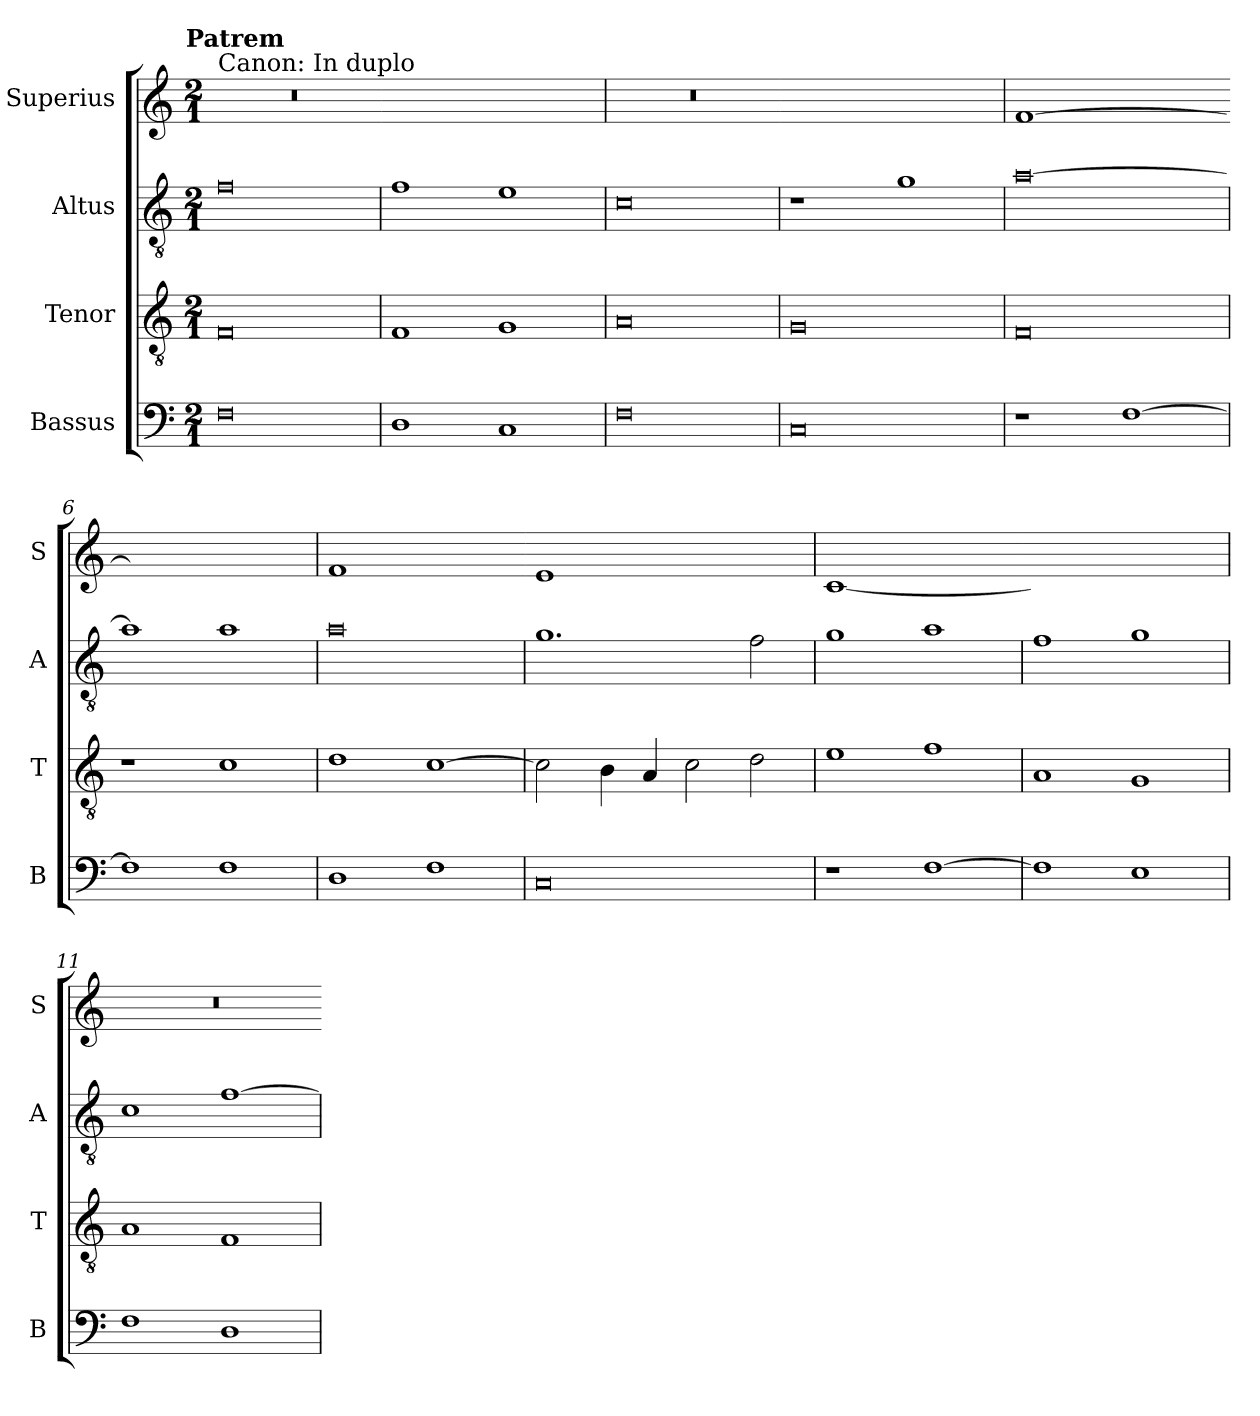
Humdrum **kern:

**kern	**kern	**kern	**kern
*part4	*part3	*part2	*part1
*staff4	*staff3	*staff2	*staff1
*I"Bassus	*I"Tenor	*I"Altus	*I"Superius
*I'B	*I'T	*I'A	*I'S
*clefF4	*clefGv2	*clefGv2	*clefG2
*k[]	*k[]	*k[]	*k[]
!!LO:TX:omd:t=Patrem
*M2/1	*M2/1	*M2/1	*M2/1
=1	=1	=1	=1
!	!	!	!LO:TX:a:t=Canon&colon; In duplo
!	!	!	!LO:N:vis=1
0F	0F	0f	0r
=2	=2	=2	=2-
!	!	!	!LO:N:vis=1
1D	1F	1f	0ryy
1C	1G	1e	.
=3	=3	=3	=3
!	!	!	!LO:N:vis=1
0F	0A	0c	0r
=4	=4	=4	=4-
!	!	!	!LO:N:vis=1
0C	0G	1r	0ryy
.	.	1g	.
=5	=5	=5	=5
!	!	!	!LO:N:vis=1
1r	0F	[0a	[0f\
[1F	.	.	.
=6	=6	=6	=6-
!	!	!	!LO:N:vis=1
1F]	1r	1a]	0f\yy]
1F	1c	1a	.
=7	=7	=7	=7
!	!	!	!LO:N:vis=1
1D	1d	0a	0f
1F	[1c	.	.
=8	=8	=8	=8-
!	!	!	!LO:N:vis=1
0C	2c\]	1.g	0e
.	4B\	.	.
.	4A/	.	.
.	2c\	.	.
.	2d\	2f\	.
=9	=9	=9	=9
!	!	!	!LO:N:vis=1
1r	1e	1g	[0c
[1F	1f	1a	.
=10	=10	=10	=10-
!	!	!	!LO:N:vis=1
1F]	1A	1f	0cyy]
1E	1G	1g	.
=11	=11	=11	=11
!	!	!	!LO:N:vis=1
1F	1A	1c	0r
1D	1F	[1f	.
=	=	=	=-
*-	*-	*-	*-
